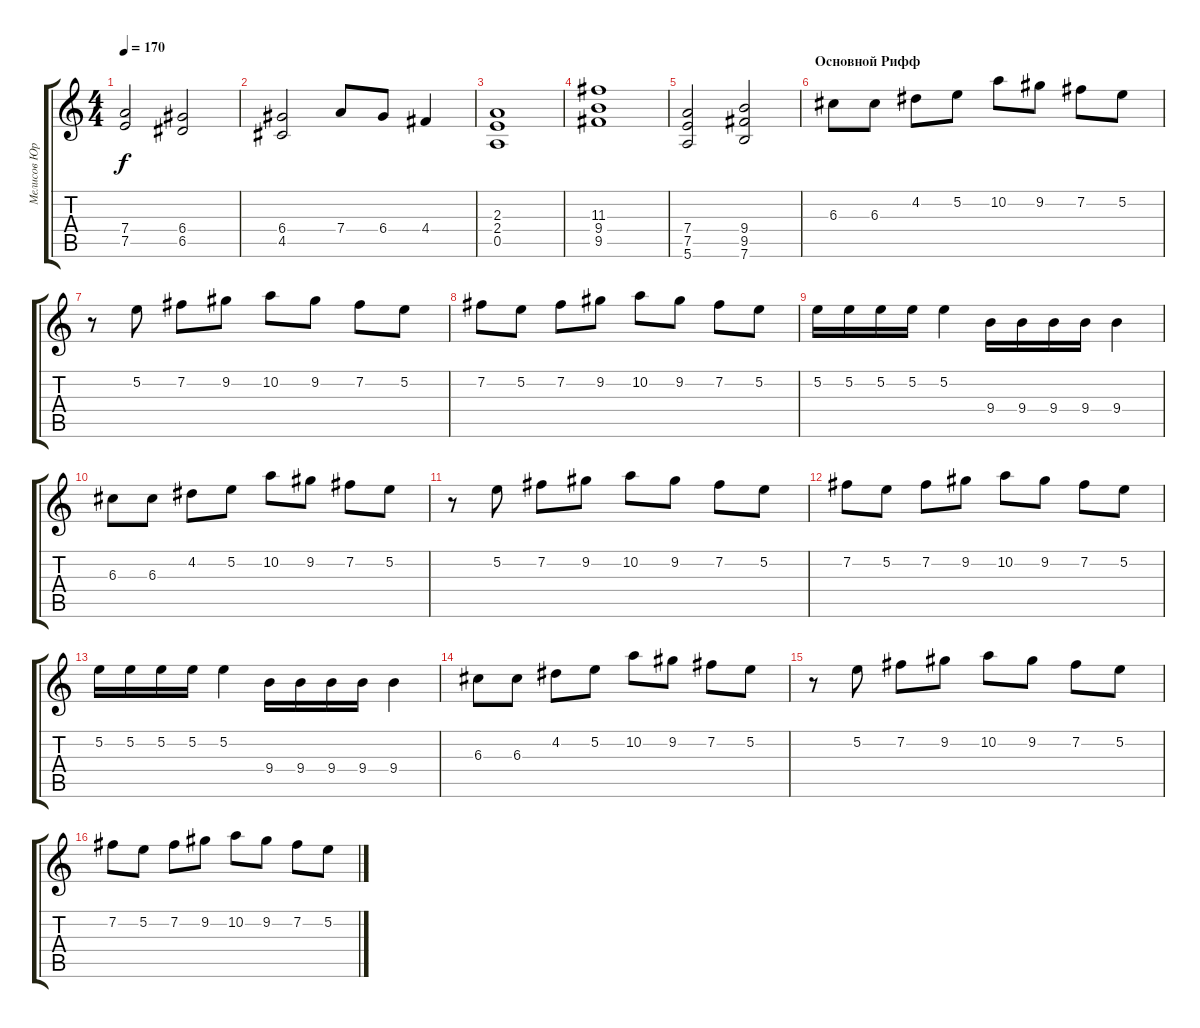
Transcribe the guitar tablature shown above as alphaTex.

\track ("Мелисов Юрий" "Мелисов Юр") {instrument distortionguitar}
\staff {score tabs}
\tuning (E4 B3 G3 D3 A2 E2) {hide}
\ts (4 4)
\tempo 170
\clef g2
\ks c
(7.4 7.5).2{dy f} (6.4 6.5).2 |
(6.4 4.5).2 7.4.8 6.4.8 4.4.4 |
(2.3 2.4 0.5).1 |
(11.3 9.4 9.5).1 |
(7.4 7.5 5.6).2 (9.4 9.5 7.6).2 |
\section ("" "Основной Рифф")
6.3.8 6.3.8 4.2.8 5.2.8 10.2.8 9.2.8 7.2.8 5.2.8 |
r.8 5.2.8 7.2.8 9.2.8 10.2.8 9.2.8 7.2.8 5.2.8 |
7.2.8 5.2.8 7.2.8 9.2.8 10.2.8 9.2.8 7.2.8 5.2.8 |
5.2.16 5.2.16 5.2.16 5.2.16 5.2.4 9.4.16 9.4.16 9.4.16 9.4.16 9.4.4 |
6.3.8 6.3.8 4.2.8 5.2.8 10.2.8 9.2.8 7.2.8 5.2.8 |
r.8 5.2.8 7.2.8 9.2.8 10.2.8 9.2.8 7.2.8 5.2.8 |
7.2.8 5.2.8 7.2.8 9.2.8 10.2.8 9.2.8 7.2.8 5.2.8 |
5.2.16 5.2.16 5.2.16 5.2.16 5.2.4 9.4.16 9.4.16 9.4.16 9.4.16 9.4.4 |
6.3.8 6.3.8 4.2.8 5.2.8 10.2.8 9.2.8 7.2.8 5.2.8 |
r.8 5.2.8 7.2.8 9.2.8 10.2.8 9.2.8 7.2.8 5.2.8 |
7.2.8 5.2.8 7.2.8 9.2.8 10.2.8 9.2.8 7.2.8 5.2.8
